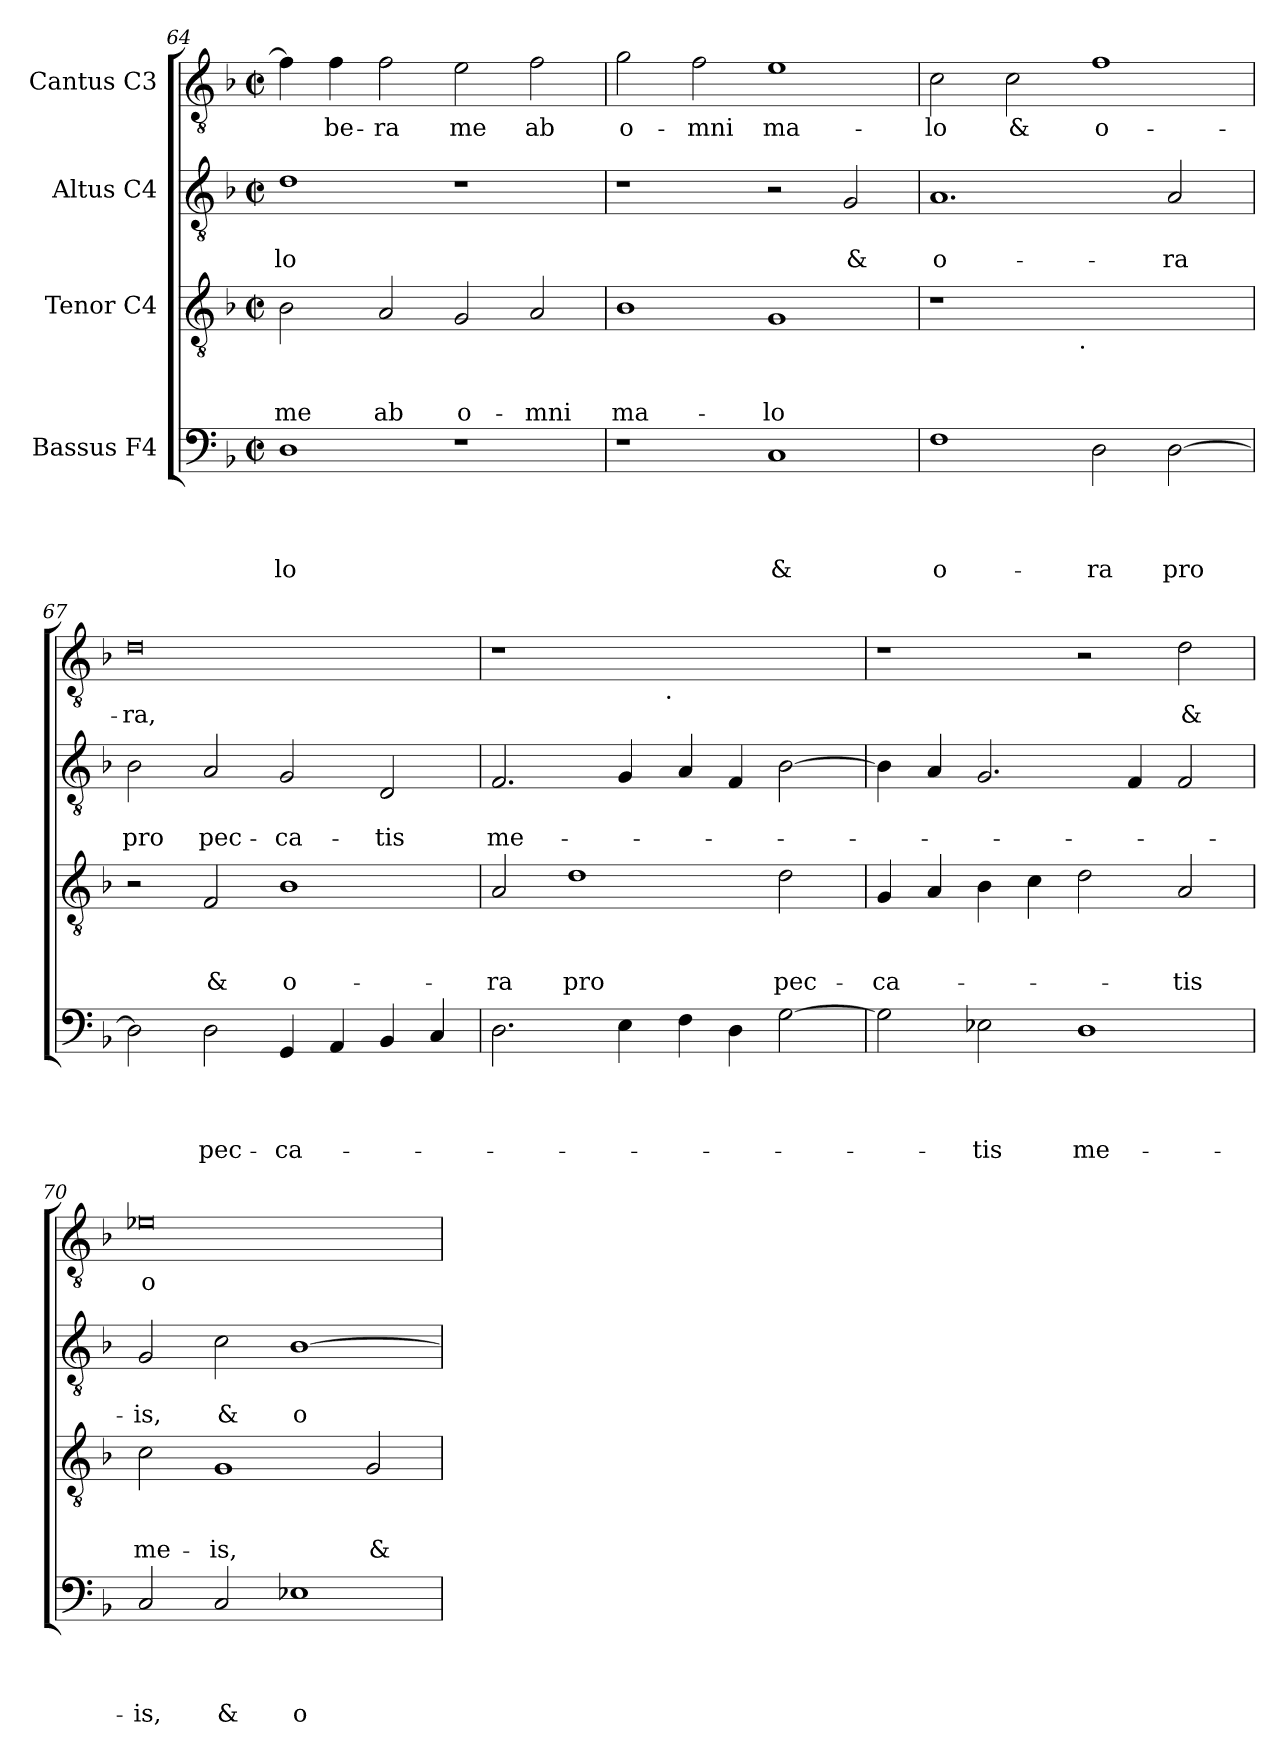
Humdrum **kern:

**kern	**text	**text	**text	**text	**kern	**text	**text	**text	**kern	**text	**text	**kern	**text
*part4	*part4	*part4	*part4	*part4	*part3	*part3	*part3	*part3	*part2	*part2	*part2	*part1	*part1
*staff4	*staff4	*staff4	*staff4	*staff4	*staff3	*staff3	*staff3	*staff3	*staff2	*staff2	*staff2	*staff1	*staff1
*I"Bassus F4	*	*	*	*	*I"Tenor C4	*	*	*	*I"Altus C4	*	*	*I"Cantus C3	*
!!LO:PB:g=z
*clefF4	*	*	*	*	*clefGv2	*	*	*	*clefGv2	*	*	*clefGv2	*
*k[b-]	*	*	*	*	*k[b-]	*	*	*	*k[b-]	*	*	*k[b-]	*
*F:	*	*	*	*	*F:	*	*	*	*F:	*	*	*F:	*
*M2/2	*	*	*	*	*M2/2	*	*	*	*M2/2	*	*	*M2/2	*
*met(c|)	*	*	*	*	*met(c|)	*	*	*	*met(c|)	*	*	*met(c|)	*
=64	=64	=64	=64	=64	=64	=64	=64	=64	=64	=64	=64	=64	=64
!	!	!	!	!LO:LY:b	!	!	!	!LO:LY:b	!	!	!LO:LY:b	!	!
1D	.	.	.	-lo	2B-\	.	.	me	1d	.	-lo	4f\]	.
!	!	!	!	!	!	!	!	!	!	!	!	!	!LO:LY:b
.	.	.	.	.	.	.	.	.	.	.	.	4f\	-be-
!	!	!	!	!	!	!	!	!LO:LY:b	!	!	!	!	!LO:LY:b
.	.	.	.	.	2A/	.	.	ab	.	.	.	2f\	-ra
!	!	!	!	!	!	!	!	!LO:LY:b	!	!	!	!	!LO:LY:b
1r	.	.	.	.	2G/	.	.	o-	1r	.	.	2e\	me
!	!	!	!	!	!	!	!	!LO:LY:b	!	!	!	!	!LO:LY:b
.	.	.	.	.	2A/	.	.	-mni	.	.	.	2f\	ab
=65	=65	=65	=65	=65	=65	=65	=65	=65	=65	=65	=65	=65	=65
!	!	!	!	!	!	!	!	!LO:LY:b	!	!	!	!	!LO:LY:b
1r	.	.	.	.	1B-	.	.	ma-	1r	.	.	2g\	o-
!	!	!	!	!	!	!	!	!	!	!	!	!	!LO:LY:b
.	.	.	.	.	.	.	.	.	.	.	.	2f\	-mni
!	!	!	!	!LO:LY:b	!	!	!	!LO:LY:b	!	!	!	!	!LO:LY:b
1C	.	.	.	&	1G	.	.	-lo	2r	.	.	1e	ma-
!	!	!	!	!	!	!	!	!	!	!	!LO:LY:b	!	!
.	.	.	.	.	.	.	.	.	2G/	.	&	.	.
=66	=66	=66	=66	=66	=66	=66	=66	=66	=66	=66	=66	=66	=66
!	!	!	!	!LO:LY:b	!	!	!	!	!	!	!LO:LY:b	!	!LO:LY:b
*	*	*	*	*	*^	*	*	*	*	*	*	*	*
1F	.	.	.	o-	1r	2ryy	.	.	.	1.A	.	o-	2c\	-lo
!	!	!	!	!	!	!	!	!	!	!	!	!	!	!LO:LY:b
.	.	.	.	.	.	4...ryy	.	.	.	.	.	.	2c\	&
!	!	!	!	!	!	!LO:TX:b:t=.	!	!	!	!	!	!	!	!
.	.	.	.	.	.	1ryy	.	.	.	.	.	.	.	.
!	!	!	!	!LO:LY:b	!	!	!	!	!	!	!	!	!	!LO:LY:b
2D\	.	.	.	-ra	1ryy	.	.	.	.	.	.	.	1f	o-
!	!	!	!	!LO:LY:b	!	!	!	!	!	!	!	!LO:LY:b	!	!
[>2D\	.	.	.	pro	.	.	.	.	.	2A/	.	-ra	.	.
.	.	.	.	.	.	32ryy	.	.	.	.	.	.	.	.
=67	=67	=67	=67	=67	=67	=67	=67	=67	=67	=67	=67	=67	=67	=67
!	!	!	!	!	!	!	!	!	!	!	!	!LO:LY:b	!	!LO:LY:b
*	*	*	*	*	*v	*v	*	*	*	*	*	*	*	*
2D\]	.	.	.	.	2r	.	.	.	2B-\	.	pro	0d	-ra,
!	!	!	!	!LO:LY:b	!	!	!	!LO:LY:b	!	!	!LO:LY:b	!	!
2D\	.	.	.	pec-	2F/	.	.	&	2A/	.	pec-	.	.
!	!	!	!	!LO:LY:b	!	!	!	!LO:LY:b	!	!	!LO:LY:b	!	!
4GG/	.	.	.	-ca-	1B-	.	.	o-	2G/	.	-ca-	.	.
4AA/	.	.	.	.	.	.	.	.	.	.	.	.	.
!	!	!	!	!	!	!	!	!	!	!	!LO:LY:b	!	!
4BB-/	.	.	.	.	.	.	.	.	2D/	.	-tis	.	.
4C/	.	.	.	.	.	.	.	.	.	.	.	.	.
=68	=68	=68	=68	=68	=68	=68	=68	=68	=68	=68	=68	=68	=68
!	!	!	!	!	!	!	!	!LO:LY:b	!	!	!LO:LY:b	!	!
*	*	*	*	*	*	*	*	*	*	*	*	*^	*
2.D\	.	.	.	.	2A/	.	.	-ra	2.F/	.	me-	1r	2ryy	.
!	!	!	!	!	!	!	!	!LO:LY:b	!	!	!	!	!	!
.	.	.	.	.	1d	.	.	pro	.	.	.	.	4...ryy	.
4E\	.	.	.	.	.	.	.	.	4G/	.	.	.	.	.
!	!	!	!	!	!	!	!	!	!	!	!	!	!LO:TX:b:t=.	!
.	.	.	.	.	.	.	.	.	.	.	.	.	1ryy	.
4F\	.	.	.	.	.	.	.	.	4A/	.	.	1ryy	.	.
4D\	.	.	.	.	.	.	.	.	4F/	.	.	.	.	.
!	!	!	!	!	!	!	!	!LO:LY:b	!	!	!	!	!	!
[<2G\	.	.	.	.	2d\	.	.	pec-	[<2B-\	.	.	.	.	.
.	.	.	.	.	.	.	.	.	.	.	.	.	32ryy	.
!!LO:LB:g=z
=69	=69	=69	=69	=69	=69	=69	=69	=69	=69	=69	=69	=69	=69	=69
!	!	!	!	!	!	!	!	!LO:LY:b	!	!	!	!	!	!
*	*	*	*	*	*	*	*	*	*	*	*	*v	*v	*
2G\]	.	.	.	.	4G/	.	.	-ca-	4B-\]	.	.	1r	.
.	.	.	.	.	4A/	.	.	.	4A/	.	.	.	.
!	!	!	!	!LO:LY:b	!	!	!	!	!	!	!	!	!
2E-X\	.	.	.	-tis	4B-\	.	.	.	2.G/	.	.	.	.
.	.	.	.	.	4c\	.	.	.	.	.	.	.	.
!	!	!	!	!LO:LY:b	!	!	!	!	!	!	!	!	!
1D	.	.	.	me-	2d\	.	.	.	.	.	.	2r	.
.	.	.	.	.	.	.	.	.	4F/	.	.	.	.
!	!	!	!	!	!	!	!	!LO:LY:b	!	!	!	!	!LO:LY:b
.	.	.	.	.	2A/	.	.	-tis	2F/	.	.	2d\	&
=70	=70	=70	=70	=70	=70	=70	=70	=70	=70	=70	=70	=70	=70
!	!	!	!	!LO:LY:b	!	!	!	!LO:LY:b	!	!	!LO:LY:b	!	!LO:LY:b
2C/	.	.	.	-is,	2c\	.	.	me-	2G/	.	-is,	0e-X	o-
!	!	!	!	!LO:LY:b	!	!	!	!LO:LY:b	!	!	!LO:LY:b	!	!
2C/	.	.	.	&	1G	.	.	-is,	2c\	.	&	.	.
!	!	!	!	!LO:LY:b	!	!	!	!	!	!	!LO:LY:b	!	!
1E-X	.	.	.	o-	.	.	.	.	[>1B-	.	o-	.	.
!	!	!	!	!	!	!	!	!LO:LY:b	!	!	!	!	!
.	.	.	.	.	2G/	.	.	&	.	.	.	.	.
=	=	=	=	=	=	=	=	=	=	=	=	=	=
*-	*-	*-	*-	*-	*-	*-	*-	*-	*-	*-	*-	*-	*-
